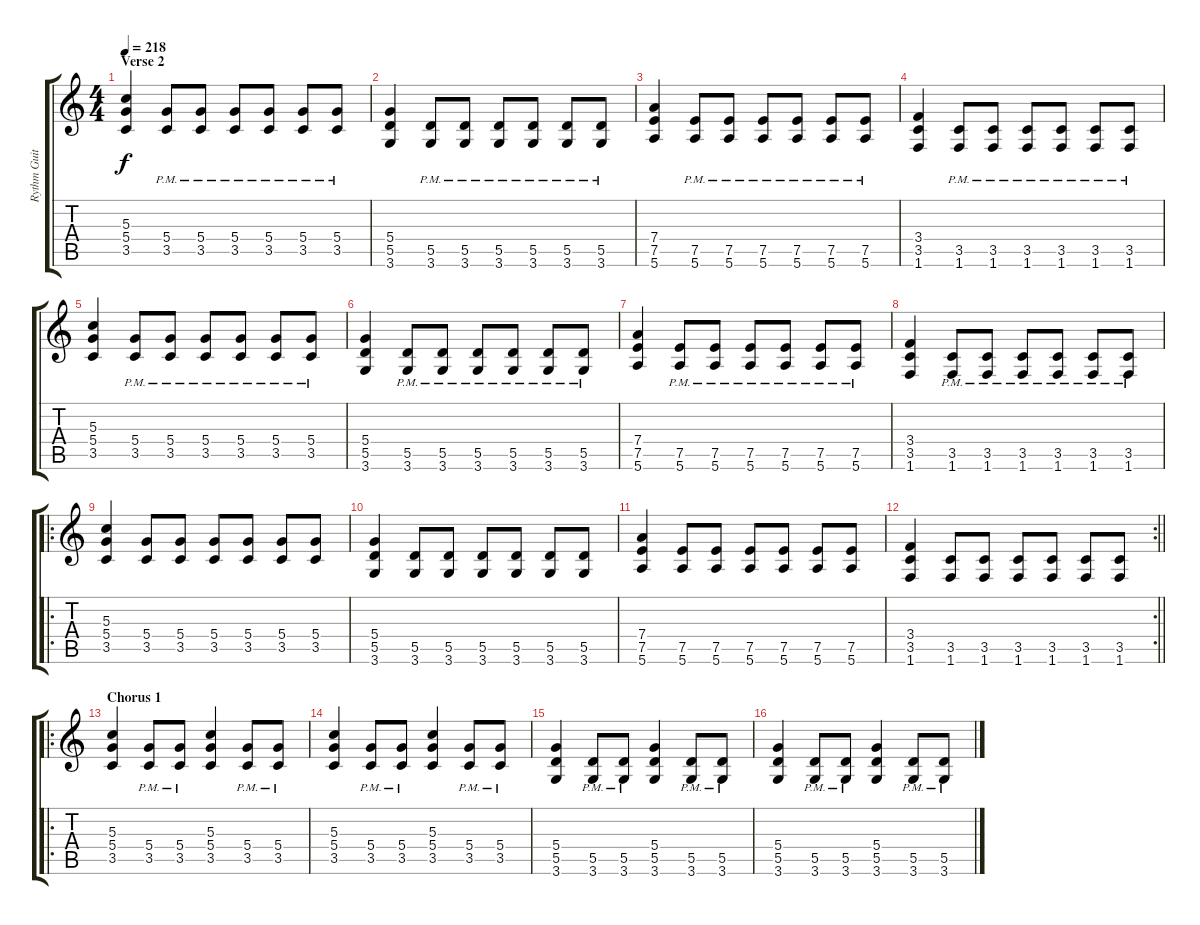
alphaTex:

\track ("Rythm Guitar" "Rythm Guit") {instrument distortionguitar}
\staff {score tabs}
\tuning (E4 B3 G3 D3 A2 E2) {hide}
\ts (4 4)
\section ("" "Verse 2")
\tempo 218
\clef g2
\ks c
(5.3 5.4 3.5).4{dy f} (5.4{pm} 3.5{pm}).8 (5.4{pm} 3.5{pm}).8 (5.4{pm} 3.5{pm}).8 (5.4{pm} 3.5{pm}).8 (5.4{pm} 3.5{pm}).8 (5.4{pm} 3.5{pm}).8 |
(5.4 5.5 3.6).4 (5.5{pm} 3.6{pm}).8 (5.5{pm} 3.6{pm}).8 (5.5{pm} 3.6{pm}).8 (5.5{pm} 3.6{pm}).8 (5.5{pm} 3.6{pm}).8 (5.5{pm} 3.6{pm}).8 |
(7.4 7.5 5.6).4 (7.5{pm} 5.6{pm}).8 (7.5{pm} 5.6{pm}).8 (7.5{pm} 5.6{pm}).8 (7.5{pm} 5.6{pm}).8 (7.5{pm} 5.6{pm}).8 (7.5{pm} 5.6{pm}).8 |
(3.4 3.5 1.6).4 (3.5{pm} 1.6{pm}).8 (3.5{pm} 1.6{pm}).8 (3.5{pm} 1.6{pm}).8 (3.5{pm} 1.6{pm}).8 (3.5{pm} 1.6{pm}).8 (3.5{pm} 1.6{pm}).8 |
(5.3 5.4 3.5).4 (5.4{pm} 3.5{pm}).8 (5.4{pm} 3.5{pm}).8 (5.4{pm} 3.5{pm}).8 (5.4{pm} 3.5{pm}).8 (5.4{pm} 3.5{pm}).8 (5.4{pm} 3.5{pm}).8 |
(5.4 5.5 3.6).4 (5.5{pm} 3.6{pm}).8 (5.5{pm} 3.6{pm}).8 (5.5{pm} 3.6{pm}).8 (5.5{pm} 3.6{pm}).8 (5.5{pm} 3.6{pm}).8 (5.5{pm} 3.6{pm}).8 |
(7.4 7.5 5.6).4 (7.5{pm} 5.6{pm}).8 (7.5{pm} 5.6{pm}).8 (7.5{pm} 5.6{pm}).8 (7.5{pm} 5.6{pm}).8 (7.5{pm} 5.6{pm}).8 (7.5{pm} 5.6{pm}).8 |
(3.4 3.5 1.6).4 (3.5{pm} 1.6{pm}).8 (3.5{pm} 1.6{pm}).8 (3.5{pm} 1.6{pm}).8 (3.5{pm} 1.6{pm}).8 (3.5{pm} 1.6{pm}).8 (3.5{pm} 1.6{pm}).8 |
\ro
(5.3 5.4 3.5).4 (5.4 3.5).8 (5.4 3.5).8 (5.4 3.5).8 (5.4 3.5).8 (5.4 3.5).8 (5.4 3.5).8 |
(5.4 5.5 3.6).4 (5.5 3.6).8 (5.5 3.6).8 (5.5 3.6).8 (5.5 3.6).8 (5.5 3.6).8 (5.5 3.6).8 |
(7.4 7.5 5.6).4 (7.5 5.6).8 (7.5 5.6).8 (7.5 5.6).8 (7.5 5.6).8 (7.5 5.6).8 (7.5 5.6).8 |
\rc 2
\barLineRight lightlight
(3.4 3.5 1.6).4 (3.5 1.6).8 (3.5 1.6).8 (3.5 1.6).8 (3.5 1.6).8 (3.5 1.6).8 (3.5 1.6).8 |
\ro
\section ("" "Chorus 1")
(5.3 5.4 3.5).4 (5.4{pm} 3.5{pm}).8 (5.4{pm} 3.5{pm}).8 (5.3 5.4 3.5).4 (5.4{pm} 3.5{pm}).8 (5.4{pm} 3.5{pm}).8 |
(5.3 5.4 3.5).4 (5.4{pm} 3.5{pm}).8 (5.4{pm} 3.5{pm}).8 (5.3 5.4 3.5).4 (5.4{pm} 3.5{pm}).8 (5.4{pm} 3.5{pm}).8 |
(5.4 5.5 3.6).4 (5.5{pm} 3.6{pm}).8 (5.5{pm} 3.6{pm}).8 (5.4 5.5 3.6).4 (5.5{pm} 3.6{pm}).8 (5.5{pm} 3.6{pm}).8 |
(5.4 5.5 3.6).4 (5.5{pm} 3.6{pm}).8 (5.5{pm} 3.6{pm}).8 (5.4 5.5 3.6).4 (5.5{pm} 3.6{pm}).8 (5.5{pm} 3.6{pm}).8
